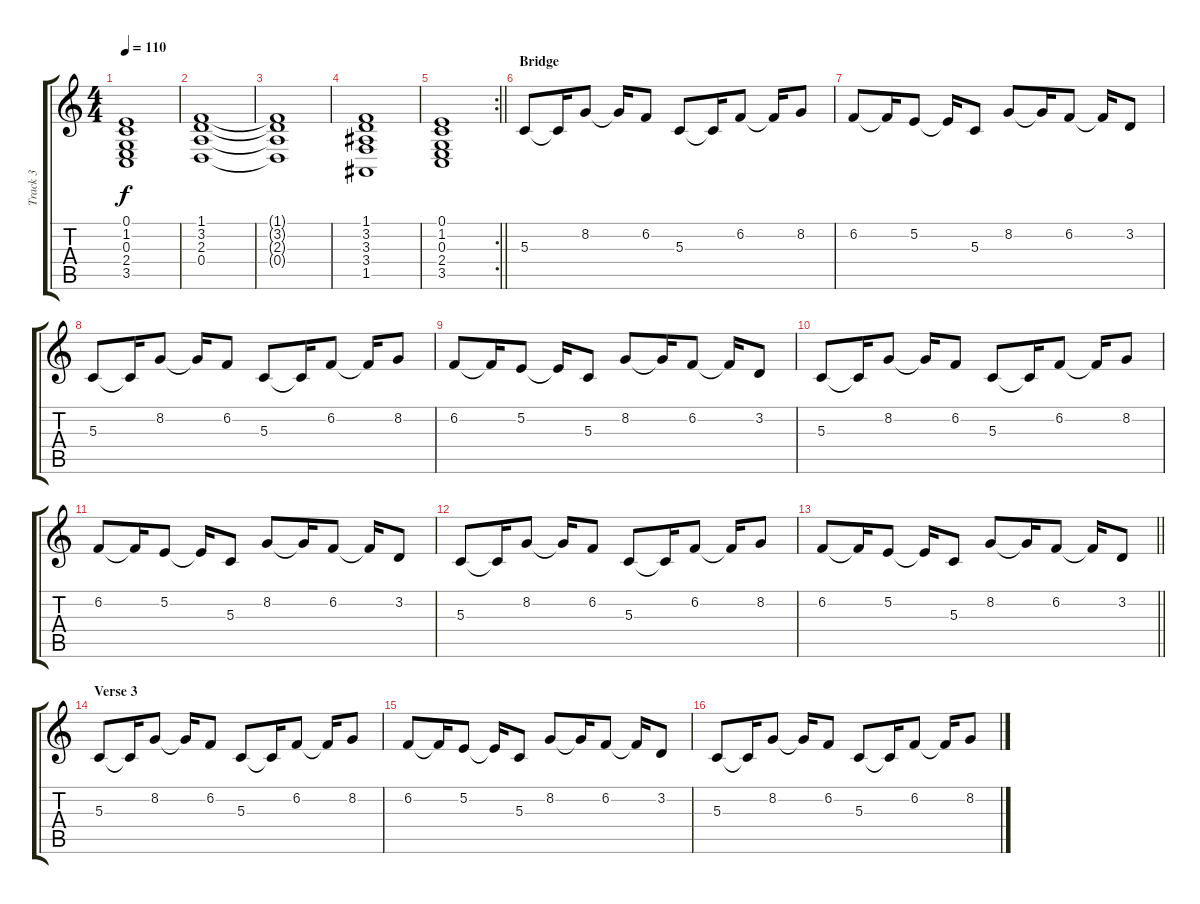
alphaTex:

\track ("Track 3" "Track 3") {instrument choiraahs}
\staff {score tabs}
\tuning (E4 B3 G3 D3 A2 E2) {hide}
\ts (4 4)
\tempo 110
\clef g2
\ks c
(0.1 1.2 0.3 2.4 3.5).1{dy f} |
(1.1 3.2 2.3 0.4).1 |
(1.1{t} 3.2{t} 2.3{t} 0.4{t}).1 |
(1.1 3.2 3.3 3.4 1.5).1 |
\rc 2
\barLineRight lightlight
(0.1 1.2 0.3 2.4 3.5).1 |
\section ("" "Bridge")
5.3.8 5.3{t}.16 8.2.8 8.2{t}.16 6.2.8 5.3.8 5.3{t}.16 6.2.8 6.2{t}.16 8.2.8 |
6.2.8 6.2{t}.16 5.2.8 5.2{t}.16 5.3.8 8.2.8 8.2{t}.16 6.2.8 6.2{t}.16 3.2.8 |
5.3.8 5.3{t}.16 8.2.8 8.2{t}.16 6.2.8 5.3.8 5.3{t}.16 6.2.8 6.2{t}.16 8.2.8 |
6.2.8 6.2{t}.16 5.2.8 5.2{t}.16 5.3.8 8.2.8 8.2{t}.16 6.2.8 6.2{t}.16 3.2.8 |
5.3.8 5.3{t}.16 8.2.8 8.2{t}.16 6.2.8 5.3.8 5.3{t}.16 6.2.8 6.2{t}.16 8.2.8 |
6.2.8 6.2{t}.16 5.2.8 5.2{t}.16 5.3.8 8.2.8 8.2{t}.16 6.2.8 6.2{t}.16 3.2.8 |
5.3.8 5.3{t}.16 8.2.8 8.2{t}.16 6.2.8 5.3.8 5.3{t}.16 6.2.8 6.2{t}.16 8.2.8 |
\barLineRight lightlight
6.2.8 6.2{t}.16 5.2.8 5.2{t}.16 5.3.8 8.2.8 8.2{t}.16 6.2.8 6.2{t}.16 3.2.8 |
\section ("" "Verse 3")
5.3.8 5.3{t}.16 8.2.8 8.2{t}.16 6.2.8 5.3.8 5.3{t}.16 6.2.8 6.2{t}.16 8.2.8 |
6.2.8 6.2{t}.16 5.2.8 5.2{t}.16 5.3.8 8.2.8 8.2{t}.16 6.2.8 6.2{t}.16 3.2.8 |
5.3.8 5.3{t}.16 8.2.8 8.2{t}.16 6.2.8 5.3.8 5.3{t}.16 6.2.8 6.2{t}.16 8.2.8
